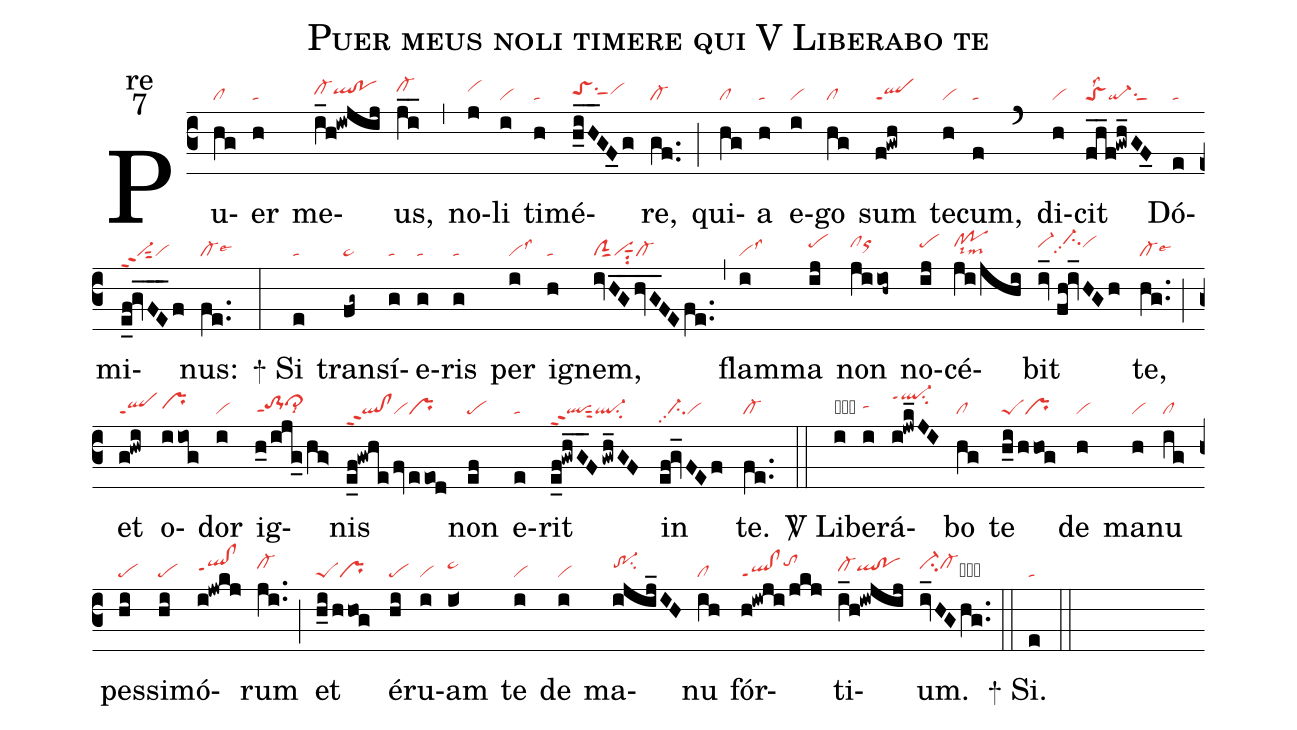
name:Puer meus noli timere qui V Liberabo te;
office-part:re;
mode:7;
nabc-lines:1;
%%
(c3) Pu(hg|cl)er(h|ta) me(i_h!iwjij|cl-hhqlhh!pohh)us,(ji__|cl-hi) (,) no(j|vihi)li(i|vi) ti(h|ta)mé(h_i_H_GF_0g|toShhsu1sut1vihh)re,(gf..|cl-) (;) qui(hg|cl)a(h|ta) e(i|vi)go(hg|cl) sum(f!gwh|qlppt1) te(h|vi)cum,(f|ta) (`) di(h|vi)cit(f_h_f!gwh_GF_0|toSlss2qi-su1sut1) Dó(e|ta)mi(e_f!gv_F_E_f|vi-ppt2sut2vi)nus:(fe..|cl-lse6) (:)

<sp>+</sp> Si(e|ta) tran(fg~|pe~)sí(g|ta)e(g|ta)ris(g|ta) per(i|vilss3) ig(h|ta)nem,(ivH_G_hv_G_FEfe..|clSsut1visut1su2cl-) (,) flam(i|vilss3)ma(ij|pehi) non(ji/ioh~|clhiorhi) no(ij|pehi)cé(ji/jhi|clhi!pohilsim8)bit(iv_//fh!iv_HGh|vi-hi//ci-hjpp2vihi) te,(hg..|cl-lse6) (;) et(g!hwi|qlppt1) o(iiog|prhh)dor(i|vi) ig(h_0/ijg_/hg>|to-1hhppt1cl>hilsi8)nis(e_f!gwhe/fveeod|ql!clppt2vipr) non(ef|pe) e(e|ta)rit(e_f!gwh_G_F/gwh_GF|qlppt2sut2ql-su2) in(ef!gv_FEf|//ci-pp2vi) te.(fe..|cl-) (::)

<sp>V/</sp> Li(i|obtahh)be(i|tahh)rá(i!jwk_JI|ql-hkppt1su2)bo(hg|cl) te(h_i/hhog|peSpr) de(h|vi) ma(h|vi)nu(ig|cl) pes(hi|pe)si(hi|pe)mó(i!jwkj|qlhh!clhhppt1)rum(ji..|cl-hi) (;) et(h_i/hhog|peSpr) é(hi|pe)ru(i|vi)am(i<|pe~hi) te(i|vi) de(i|vi) ma(ijij_IH|tr-1hisu2)nu(ih|cl) fór(h!iwji/jkj|ql!clppt1tohj)ti(i_h!iwjij|cl-hhqlhh!pohh)um.(iv_HGhg..|ci-hicl-hicb) (::)

<sp>+</sp> Si.(e|ta) (::)
